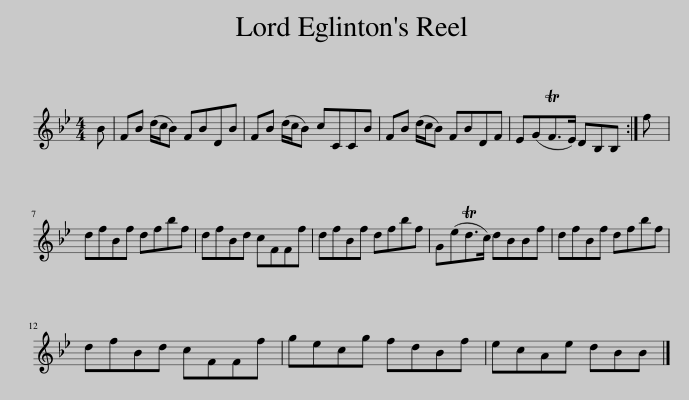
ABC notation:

X:1
L:1/8
M:4/4
I:linebreak $
K:Bb
V:1 treble
V:1
 B | FB (d/c/B) FBDB | FB (d/c/B) cCCB | FB (d/c/B) FBDF | E(GTF>E) DB,B, :| %5
 f |$ dfBf dfbf | dfBd cFFf | dfBf dfbf | G(eTd>c) dBBf | %10
 dfBf dfbf |$ dfBd cFFf | gecg fdBf | ecAe dBB |] %14
